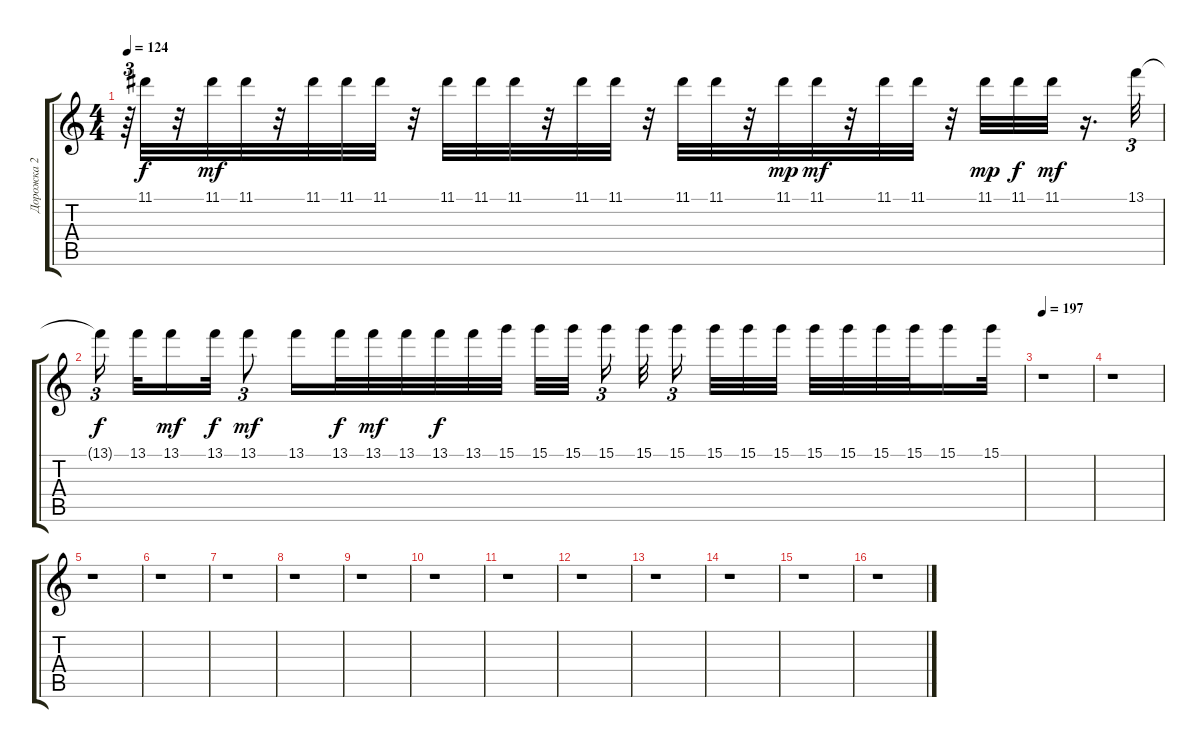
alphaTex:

\track ("Дорожка 2" "Дорожка 2") {instrument overdrivenguitar}
\staff {score tabs}
\tuning (E4 B3 G3 D3 A2 E2) {hide}
\ts (4 4)
\tempo 124
\clef g2
\ks c
r.64{tu (3 2) dy mf} 11.1.32{dy f volume 7} r.32 11.1.32{dy mf} 11.1.32 r.32 11.1.32 11.1.32 11.1.32 r.32 11.1.32 11.1.32 11.1.32 r.32 11.1.32 11.1.32 r.32 11.1.32 11.1.32 r.32 11.1.32{dy mp} 11.1.32{dy mf} r.32 11.1.32 11.1.32 r.32 11.1.32{dy mp} 11.1.32{dy f} 11.1.32{dy mf} r.16{d} 13.1.32{tu (3 2)} |
13.1{t}.16{tu (3 2) dy f beam splitsecondary} 13.1.32 13.1.16{dy mf} 13.1.32{dy f} 13.1.8{tu (3 2) dy mf} 13.1.16 13.1.32{dy f} 13.1.32{dy mf} 13.1.32 13.1.32{dy f} 13.1.32 15.1.32 15.1.32 15.1.32{beam splitsecondary} 15.1.16{tu (3 2) beam splitsecondary} 15.1.32{beam splitsecondary} 15.1.16{tu (3 2) beam splitsecondary} 15.1.32 15.1.32 15.1.32 15.1.32 15.1.32 15.1.32 15.1.32 15.1.16 15.1.32 |
\tempo 197
r.1 |
r.1 |
r.1 |
r.1 |
r.1 |
r.1 |
r.1 |
r.1 |
r.1 |
r.1 |
r.1 |
r.1 |
r.1 |
r.1
